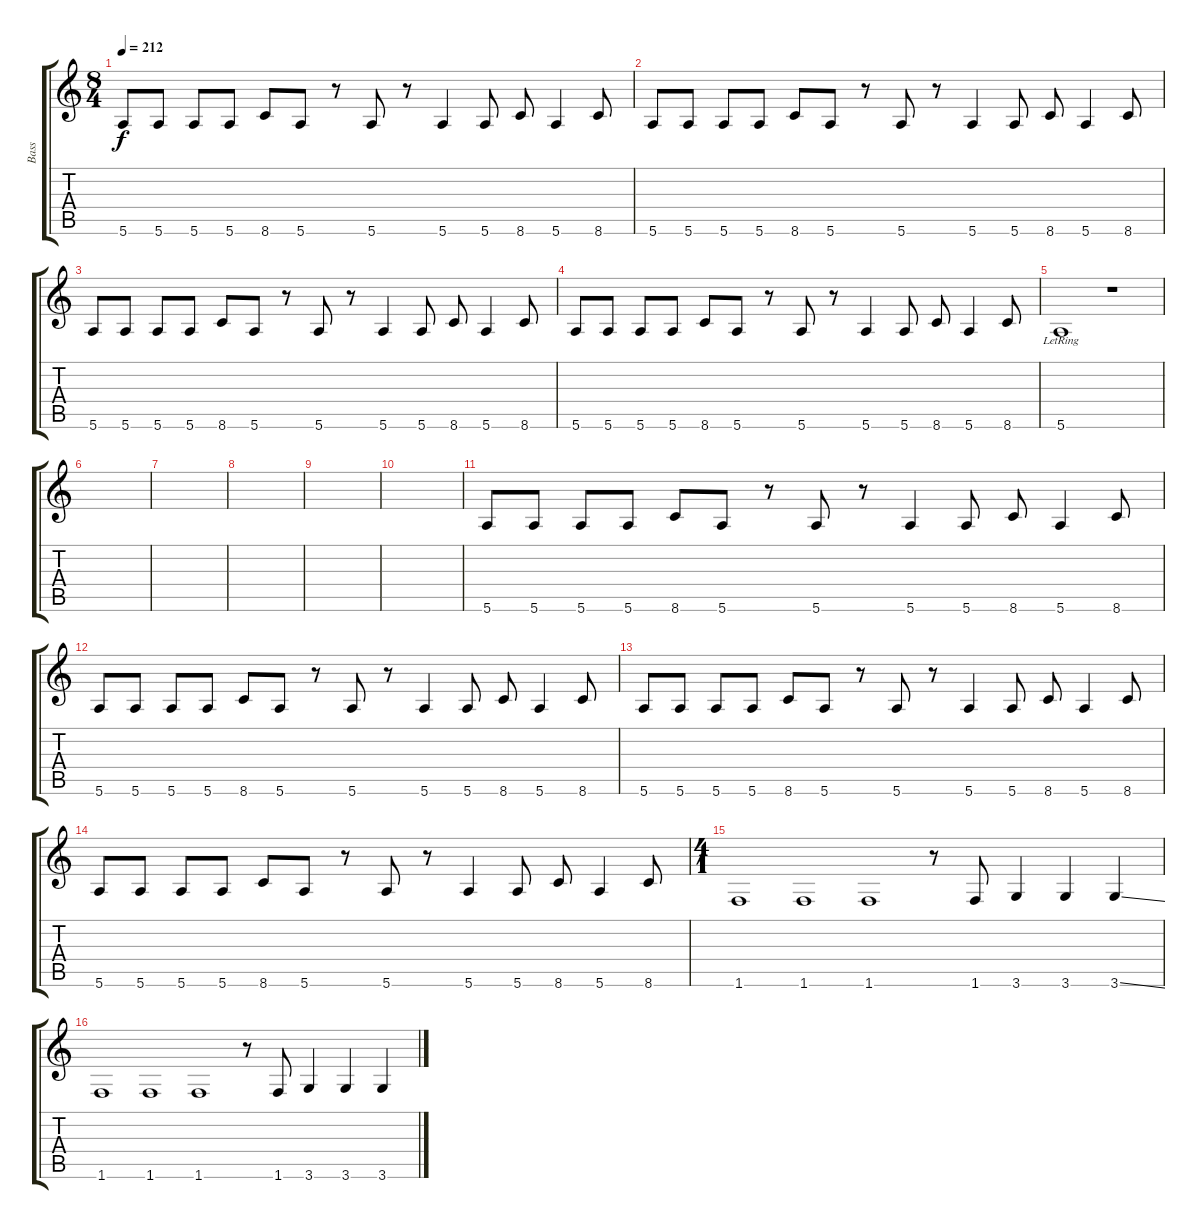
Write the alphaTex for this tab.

\track ("Bass" "Bass") {instrument electricbasspick}
\staff {score tabs}
\tuning (E4 B3 G3 D3 A2 E2) {hide}
\ts (8 4)
\tempo 212
\clef g2
\ks c
5.6.8{dy f} 5.6.8 5.6.8 5.6.8 8.6.8 5.6.8 r.8 5.6.8 r.8 5.6.4 5.6.8 8.6.8 5.6.4 8.6.8 |
5.6.8 5.6.8 5.6.8 5.6.8 8.6.8 5.6.8 r.8 5.6.8 r.8 5.6.4 5.6.8 8.6.8 5.6.4 8.6.8 |
5.6.8 5.6.8 5.6.8 5.6.8 8.6.8 5.6.8 r.8 5.6.8 r.8 5.6.4 5.6.8 8.6.8 5.6.4 8.6.8 |
5.6.8 5.6.8 5.6.8 5.6.8 8.6.8 5.6.8 r.8 5.6.8 r.8 5.6.4 5.6.8 8.6.8 5.6.4 8.6.8 |
5.6{lr}.1 r.1 |
|
|
|
|
|
5.6.8 5.6.8 5.6.8 5.6.8 8.6.8 5.6.8 r.8 5.6.8 r.8 5.6.4 5.6.8 8.6.8 5.6.4 8.6.8 |
5.6.8 5.6.8 5.6.8 5.6.8 8.6.8 5.6.8 r.8 5.6.8 r.8 5.6.4 5.6.8 8.6.8 5.6.4 8.6.8 |
5.6.8 5.6.8 5.6.8 5.6.8 8.6.8 5.6.8 r.8 5.6.8 r.8 5.6.4 5.6.8 8.6.8 5.6.4 8.6.8 |
5.6.8 5.6.8 5.6.8 5.6.8 8.6.8 5.6.8 r.8 5.6.8 r.8 5.6.4 5.6.8 8.6.8 5.6.4 8.6.8 |
\ts (4 1)
1.6.1 1.6.1 1.6.1 r.8 1.6.8 3.6.4 3.6.4 3.6{ss}.4 |
1.6.1 1.6.1 1.6.1 r.8 1.6.8 3.6.4 3.6.4 3.6{ss}.4
